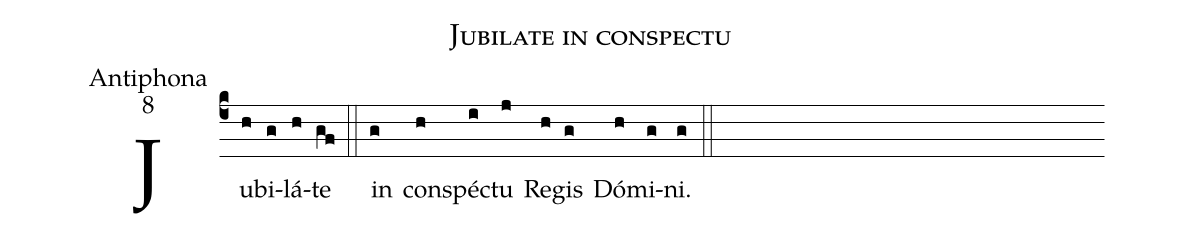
name:Jubilate in conspectu;
office-part:Antiphona;
mode:8;
%%
(c4) Ju(h)bi(g)lá(h)te(gf) (::)
in(g) con(h)spé(i)ctu(j) Re(h)gis(g) Dó(h)mi(g)ni.(g) (::)
